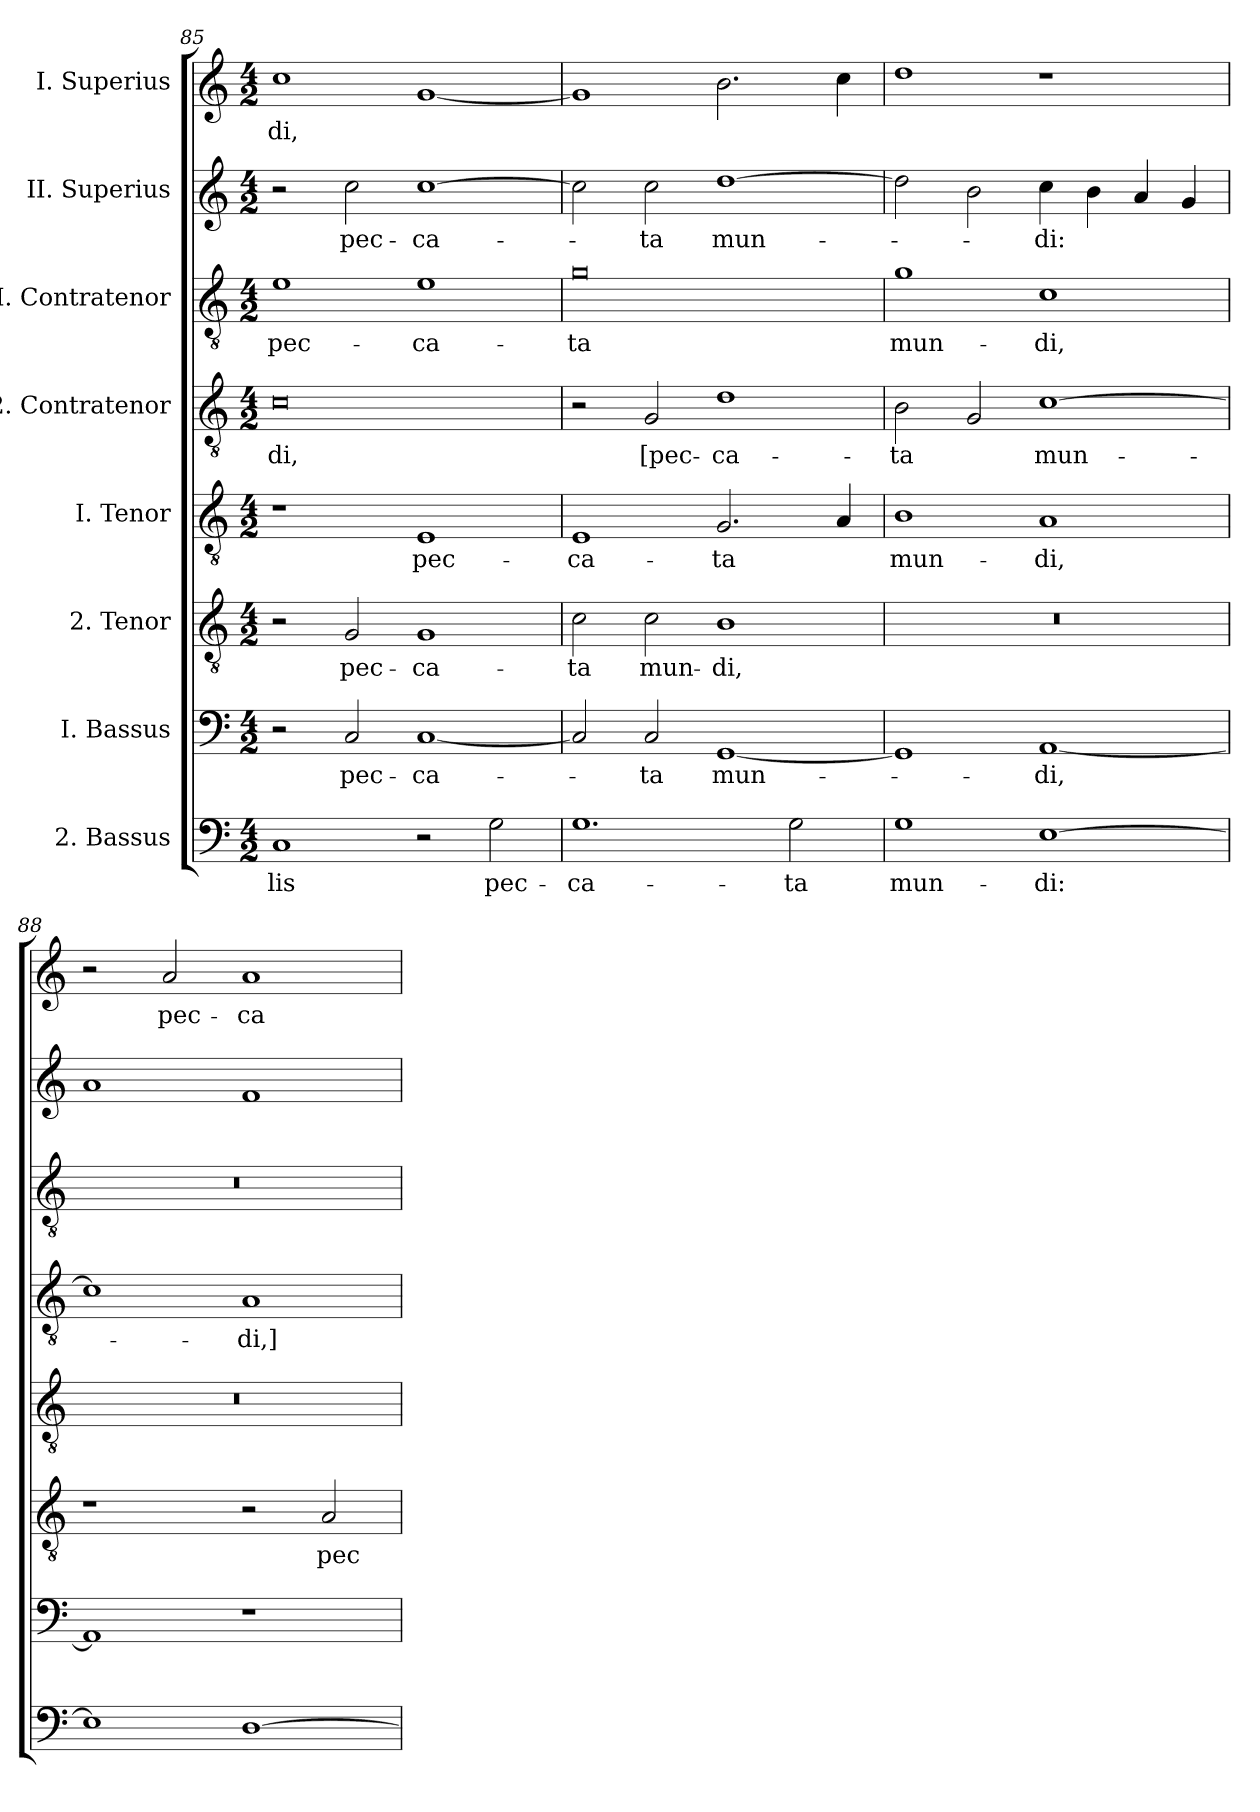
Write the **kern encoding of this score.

**kern	**text	**kern	**text	**kern	**text	**kern	**text	**kern	**text	**kern	**text	**kern	**text	**kern	**text
*part8	*part8	*part7	*part7	*part6	*part6	*part5	*part5	*part4	*part4	*part3	*part3	*part2	*part2	*part1	*part1
*staff8	*staff8	*staff7	*staff7	*staff6	*staff6	*staff5	*staff5	*staff4	*staff4	*staff3	*staff3	*staff2	*staff2	*staff1	*staff1
*I"2. Bassus	*	*I"I. Bassus	*	*I"2. Tenor	*	*I"I. Tenor	*	*I"2. Contratenor	*	*I"I. Contratenor	*	*I"II. Superius	*	*I"I. Superius	*
*clefF4	*	*clefF4	*	*clefGv2	*	*clefGv2	*	*clefGv2	*	*clefGv2	*	*clefG2	*	*clefG2	*
*k[]	*	*k[]	*	*k[]	*	*k[]	*	*k[]	*	*k[]	*	*k[]	*	*k[]	*
*M4/2	*	*M4/2	*	*M4/2	*	*M4/2	*	*M4/2	*	*M4/2	*	*M4/2	*	*M4/2	*
=85	=85	=85	=85	=85	=85	=85	=85	=85	=85	=85	=85	=85	=85	=85	=85
1C/	-lis	2r	.	2r	.	1r	.	0c\	-di,	1e\	pec-	2r	.	1cc\	-di,
.	.	2C/	pec-	2G/	pec-	.	.	.	.	.	.	2cc\	pec-	.	.
2r	.	[1C/	-ca-	1G/	-ca-	1E/	pec-	.	.	1e\	-ca-	[1cc\	-ca-	[1g/	.
2G\	pec-	.	.	.	.	.	.	.	.	.	.	.	.	.	.
=86	=86	=86	=86	=86	=86	=86	=86	=86	=86	=86	=86	=86	=86	=86	=86
1.G\	-ca-	2C/]	.	2c\	-ta	1E/	-ca-	2r	.	0g\	-ta	2cc\]	.	1g/]	.
.	.	2C/	-ta	2c\	mun-	.	.	2G/	[pec-	.	.	2cc\	-ta	.	.
.	.	[1GG/	mun-	1B\	-di,	2.G/	-ta	1d\	-ca-	.	.	[1dd\	mun-	2.b\	.
2G\	-ta	.	.	.	.	.	.	.	.	.	.	.	.	.	.
.	.	.	.	.	.	4A/	.	.	.	.	.	.	.	4cc\	.
=87	=87	=87	=87	=87	=87	=87	=87	=87	=87	=87	=87	=87	=87	=87	=87
1G\	mun-	1GG/]	.	0r	.	1B\	mun-	2B\	-ta	1g\	mun-	2dd\]	.	1dd\	.
.	.	.	.	.	.	.	.	2G/	.	.	.	2b\	.	.	.
[1E\	-di:	[1AA/	-di,	.	.	1A/	-di,	[1c\	mun-	1c\	-di,	4cc\	-di:	1r	.
.	.	.	.	.	.	.	.	.	.	.	.	4b\	.	.	.
.	.	.	.	.	.	.	.	.	.	.	.	4a/	.	.	.
.	.	.	.	.	.	.	.	.	.	.	.	4g/	.	.	.
=88	=88	=88	=88	=88	=88	=88	=88	=88	=88	=88	=88	=88	=88	=88	=88
1E\]	.	1AA/]	.	1r	.	0r	.	1c\]	.	0r	.	1a/	.	2r	.
.	.	.	.	.	.	.	.	.	.	.	.	.	.	2a/	pec-
[1D\	.	1r	.	2r	.	.	.	1A/	-di,]	.	.	1f/	.	1a/	-ca-
.	.	.	.	2A/	pec-	.	.	.	.	.	.	.	.	.	.
=	=	=	=	=	=	=	=	=	=	=	=	=	=	=	=
*-	*-	*-	*-	*-	*-	*-	*-	*-	*-	*-	*-	*-	*-	*-	*-
